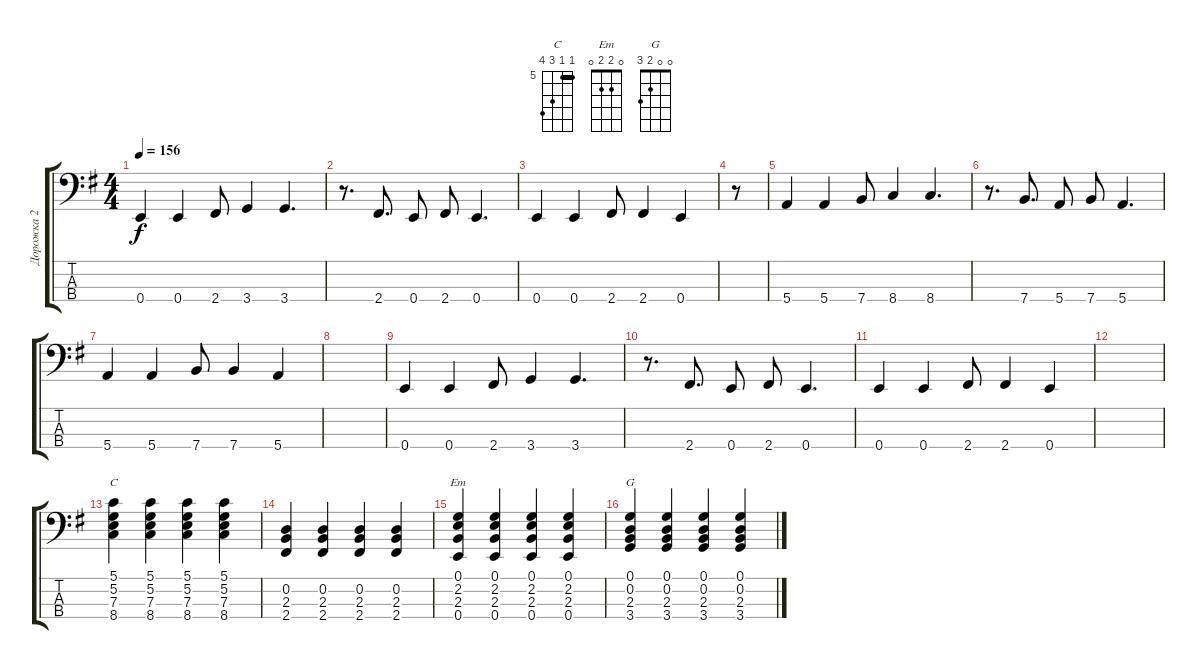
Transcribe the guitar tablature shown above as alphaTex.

\track ("Дорожка 2" "Дорожка 2") {instrument synthbass1}
\staff {score tabs}
\tuning (G2 D2 A1 E1) {hide}
\chord ("C" 5 5 7 8) {firstfret 5 barre 5}
\chord ("Em" 0 2 2 0)
\chord ("G" 0 0 2 3)
\ts (4 4)
\tempo 156
\clef f4
\ks g
0.4.4{dy f} 0.4.4 2.4.8 3.4.4 3.4.4{d} |
r.8{d} 2.4.8{d} 0.4.8 2.4.8 0.4.4{d} |
0.4.4 0.4.4 2.4.8 2.4.4 0.4.4 |
r.8 |
5.4.4 5.4.4 7.4.8 8.4.4 8.4.4{d} |
r.8{d} 7.4.8{d} 5.4.8 7.4.8 5.4.4{d} |
5.4.4 5.4.4 7.4.8 7.4.4 5.4.4 |
|
0.4.4 0.4.4 2.4.8 3.4.4 3.4.4{d} |
r.8{d} 2.4.8{d} 0.4.8 2.4.8 0.4.4{d} |
0.4.4 0.4.4 2.4.8 2.4.4 0.4.4 |
|
(5.1 5.2 7.3 8.4).4{ch "C"} (5.1 5.2 7.3 8.4).4 (5.1 5.2 7.3 8.4).4 (5.1 5.2 7.3 8.4).4 |
(0.2 2.3 2.4).4 (0.2 2.3 2.4).4 (0.2 2.3 2.4).4 (0.2 2.3 2.4).4 |
(0.1 2.2 2.3 0.4).4{ch "Em"} (0.1 2.2 2.3 0.4).4 (0.1 2.2 2.3 0.4).4 (0.1 2.2 2.3 0.4).4 |
(0.1 0.2 2.3 3.4).4{ch "G"} (0.1 0.2 2.3 3.4).4 (0.1 0.2 2.3 3.4).4 (0.1 0.2 2.3 3.4).4
